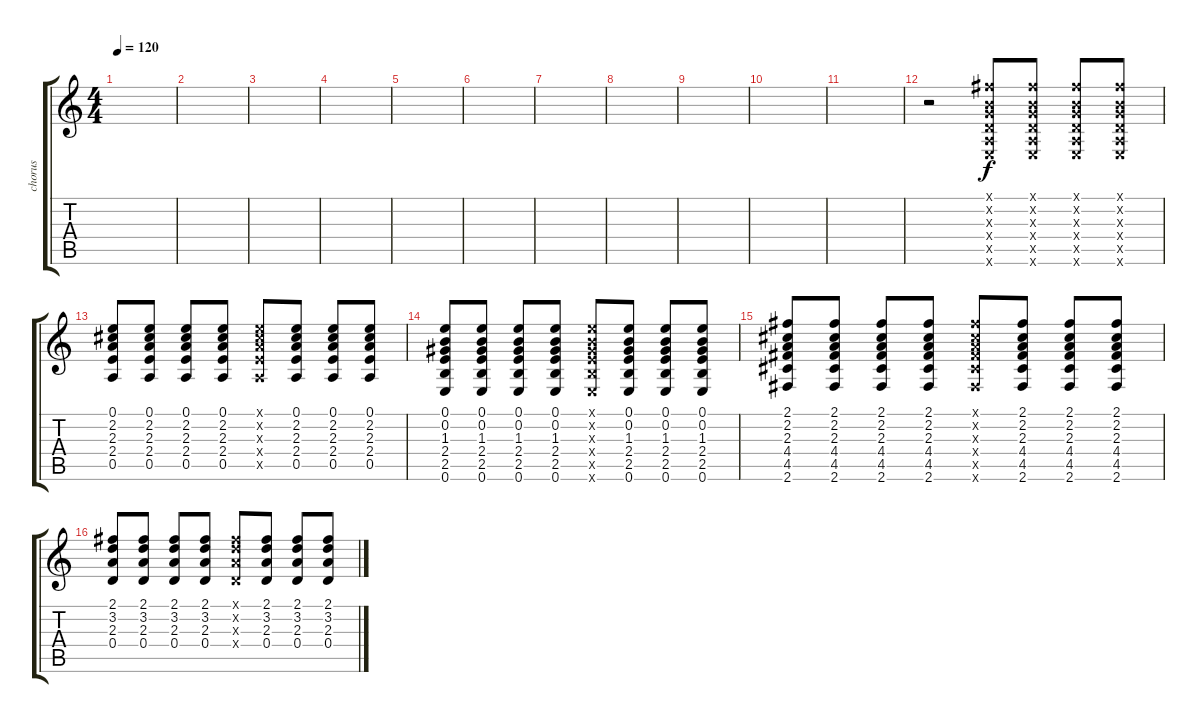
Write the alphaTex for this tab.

\track ("chorus" "chorus") {instrument acousticguitarsteel}
\staff {score tabs}
\tuning (E4 B3 G3 D3 A2 E2) {hide}
\ts (4 4)
\tempo 120
\clef g2
\ks c
|
|
|
|
|
|
|
|
|
|
|
r.2 (2.1{x} 0.2{x} 0.3{x} 0.4{x} 0.5{x} 0.6{x}).8 (2.1{x} 0.2{x} 0.3{x} 0.4{x} 0.5{x} 0.6{x}).8 (2.1{x} 0.2{x} 0.3{x} 0.4{x} 0.5{x} 0.6{x}).8 (2.1{x} 0.2{x} 0.3{x} 0.4{x} 0.5{x} 0.6{x}).8 |
(0.1 2.2 2.3 2.4 0.5).8 (0.1 2.2 2.3 2.4 0.5).8 (0.1 2.2 2.3 2.4 0.5).8 (0.1 2.2 2.3 2.4 0.5).8 (0.1{x} 2.2{x} 2.3{x} 2.4{x} 0.5{x}).8 (0.1 2.2 2.3 2.4 0.5).8 (0.1 2.2 2.3 2.4 0.5).8 (0.1 2.2 2.3 2.4 0.5).8 |
(0.1 0.2 1.3 2.4 2.5 0.6).8 (0.1 0.2 1.3 2.4 2.5 0.6).8 (0.1 0.2 1.3 2.4 2.5 0.6).8 (0.1 0.2 1.3 2.4 2.5 0.6).8 (0.1{x} 0.2{x} 1.3{x} 2.4{x} 2.5{x} 0.6{x}).8 (0.1 0.2 1.3 2.4 2.5 0.6).8 (0.1 0.2 1.3 2.4 2.5 0.6).8 (0.1 0.2 1.3 2.4 2.5 0.6).8 |
(2.1 2.2 2.3 4.4 4.5 2.6).8 (2.1 2.2 2.3 4.4 4.5 2.6).8 (2.1 2.2 2.3 4.4 4.5 2.6).8 (2.1 2.2 2.3 4.4 4.5 2.6).8 (2.1{x} 2.2{x} 2.3{x} 4.4{x} 4.5{x} 2.6{x}).8 (2.1 2.2 2.3 4.4 4.5 2.6).8 (2.1 2.2 2.3 4.4 4.5 2.6).8 (2.1 2.2 2.3 4.4 4.5 2.6).8 |
(2.1 3.2 2.3 0.4).8 (2.1 3.2 2.3 0.4).8 (2.1 3.2 2.3 0.4).8 (2.1 3.2 2.3 0.4).8 (2.1{x} 3.2{x} 2.3{x} 0.4{x}).8 (2.1 3.2 2.3 0.4).8 (2.1 3.2 2.3 0.4).8 (2.1 3.2 2.3 0.4).8
